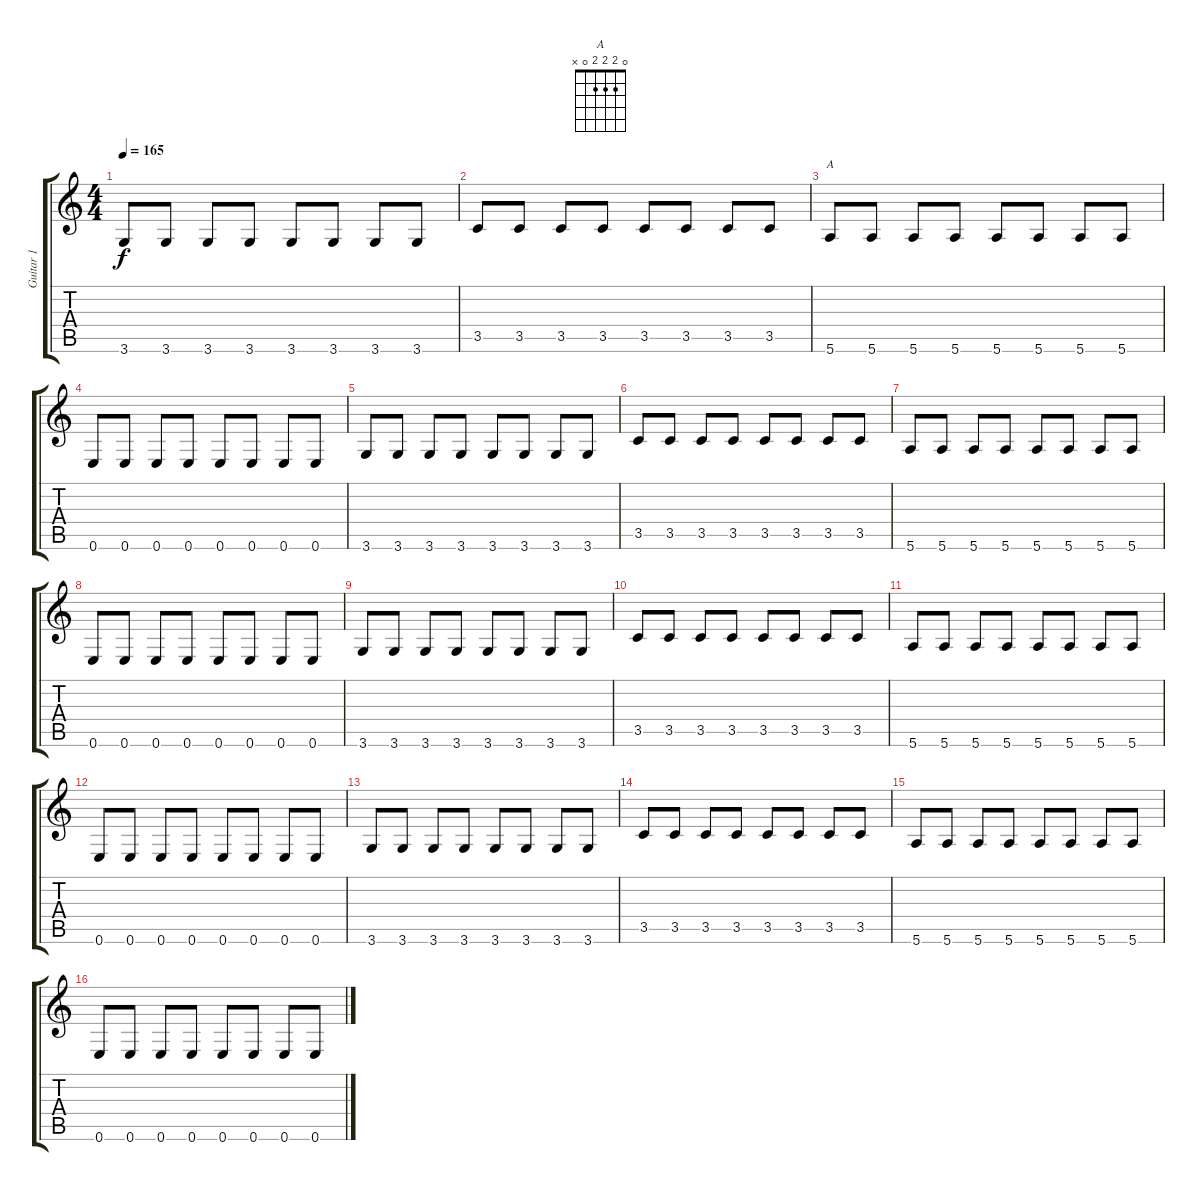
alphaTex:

\track ("Guitar 1" "Guitar 1") {instrument distortionguitar}
\staff {score tabs}
\tuning (E4 B3 G3 D3 A2 E2) {hide}
\chord ("A" 0 2 2 2 0 x)
\ts (4 4)
\tempo 165
\clef g2
\ks c
3.6.8{dy f} 3.6.8 3.6.8 3.6.8 3.6.8 3.6.8 3.6.8 3.6.8 |
3.5.8 3.5.8 3.5.8 3.5.8 3.5.8 3.5.8 3.5.8 3.5.8 |
5.6.8{ch "A"} 5.6.8 5.6.8 5.6.8 5.6.8 5.6.8 5.6.8 5.6.8 |
0.6.8 0.6.8 0.6.8 0.6.8 0.6.8 0.6.8 0.6.8 0.6.8 |
3.6.8 3.6.8 3.6.8 3.6.8 3.6.8 3.6.8 3.6.8 3.6.8 |
3.5.8 3.5.8 3.5.8 3.5.8 3.5.8 3.5.8 3.5.8 3.5.8 |
5.6.8 5.6.8 5.6.8 5.6.8 5.6.8 5.6.8 5.6.8 5.6.8 |
0.6.8 0.6.8 0.6.8 0.6.8 0.6.8 0.6.8 0.6.8 0.6.8 |
3.6.8 3.6.8 3.6.8 3.6.8 3.6.8 3.6.8 3.6.8 3.6.8 |
3.5.8 3.5.8 3.5.8 3.5.8 3.5.8 3.5.8 3.5.8 3.5.8 |
5.6.8 5.6.8 5.6.8 5.6.8 5.6.8 5.6.8 5.6.8 5.6.8 |
0.6.8 0.6.8 0.6.8 0.6.8 0.6.8 0.6.8 0.6.8 0.6.8 |
3.6.8 3.6.8 3.6.8 3.6.8 3.6.8 3.6.8 3.6.8 3.6.8 |
3.5.8 3.5.8 3.5.8 3.5.8 3.5.8 3.5.8 3.5.8 3.5.8 |
5.6.8 5.6.8 5.6.8 5.6.8 5.6.8 5.6.8 5.6.8 5.6.8 |
0.6.8 0.6.8 0.6.8 0.6.8 0.6.8 0.6.8 0.6.8 0.6.8
